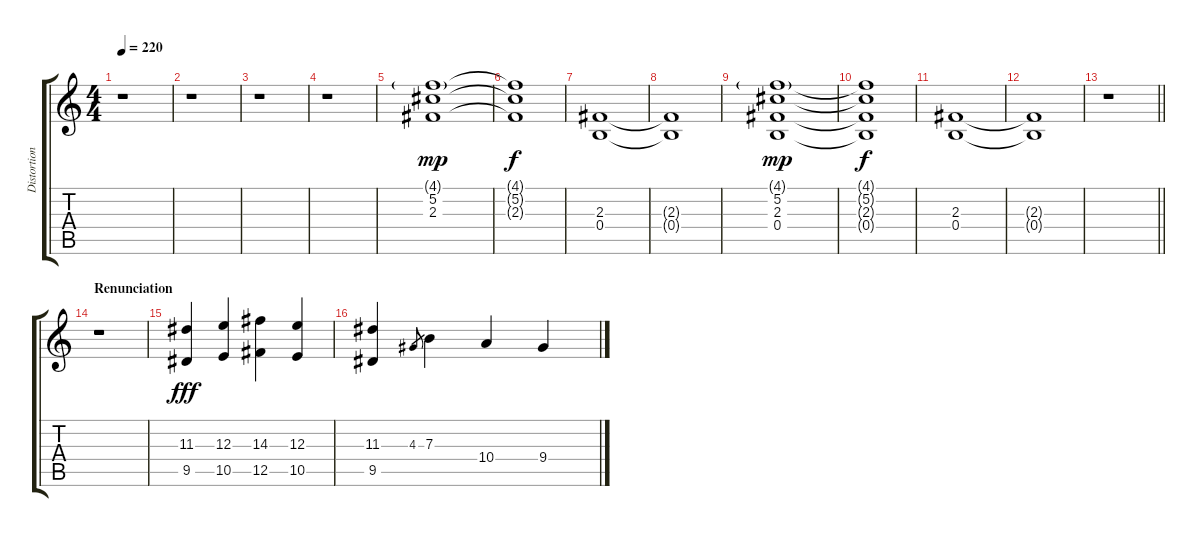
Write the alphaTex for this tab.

\track ("Distortion guitar" "Distortion") {instrument distortionguitar}
\staff {score tabs}
\tuning (Db4 Ab3 E3 B2 Gb2 Db2) {hide}
\ts (4 4)
\tempo 220
\clef g2
\ks c
r.1{dy f} |
r.1 |
r.1 |
r.1 |
(4.1{g} 5.2 2.3).1{dy mp volume 14 balance 0} |
(4.1{t} 5.2{t} 2.3{t}).1{dy f} |
(2.3 0.4).1 |
(2.3{t} 0.4{t}).1 |
(4.1{g} 5.2 2.3 0.4).1{dy mp} |
(4.1{t} 5.2{t} 2.3{t} 0.4{t}).1{dy f} |
(2.3 0.4).1 |
(2.3{t} 0.4{t}).1 |
\barLineRight lightlight
r.1 |
\section ("" "Renunciation")
r.1 |
(11.3 9.5).4{dy fff} (12.3 10.5).4 (14.3 12.5).4 (12.3 10.5).4 |
(11.3 9.5).4 4.3.8{gr} 7.3.4 10.4.4 9.4.4
